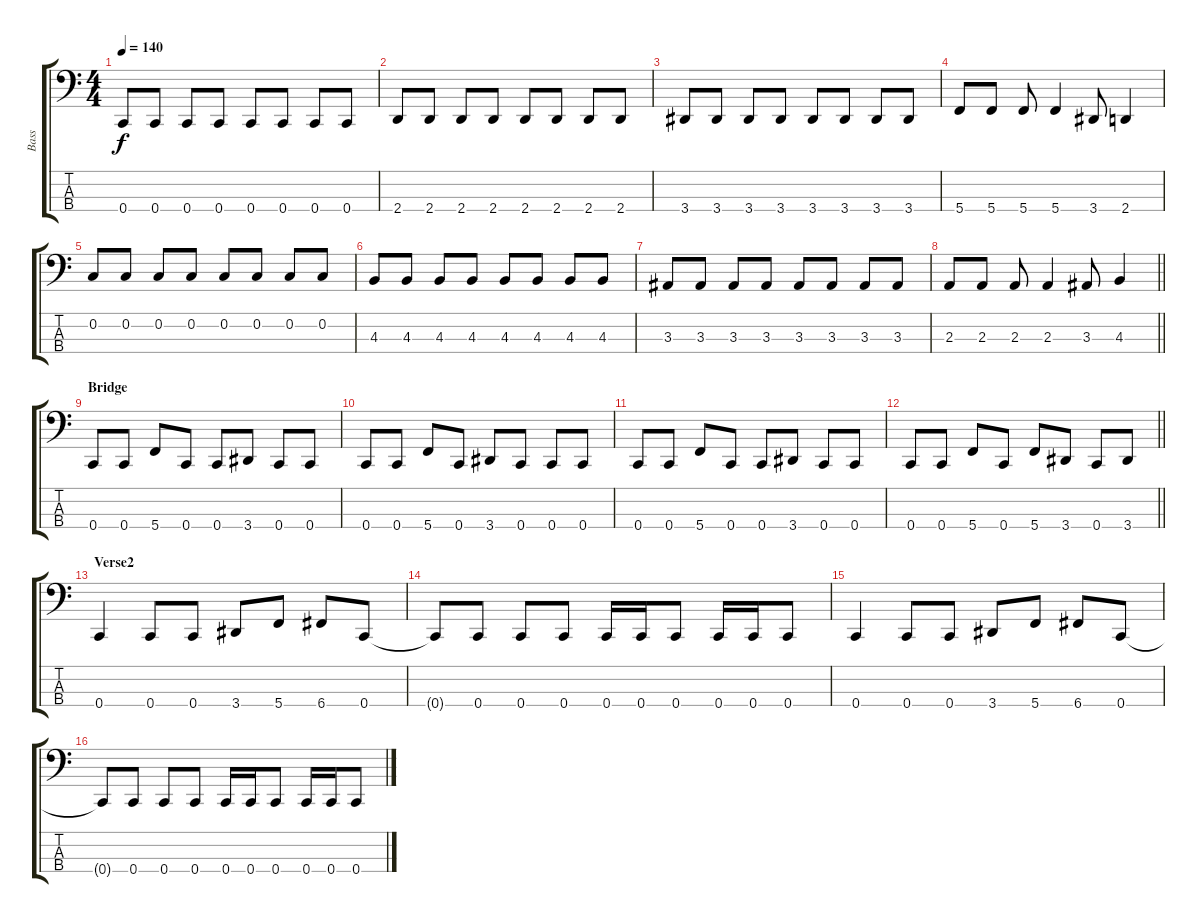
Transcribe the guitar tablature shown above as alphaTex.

\track ("Bass" "Bass") {instrument electricbasspick}
\staff {score tabs}
\tuning (F2 C2 G1 C1) {hide}
\ts (4 4)
\tempo 140
\clef f4
\ks c
0.4.8{dy f} 0.4.8 0.4.8 0.4.8 0.4.8 0.4.8 0.4.8 0.4.8 |
2.4.8 2.4.8 2.4.8 2.4.8 2.4.8 2.4.8 2.4.8 2.4.8 |
3.4.8 3.4.8 3.4.8 3.4.8 3.4.8 3.4.8 3.4.8 3.4.8 |
5.4.8 5.4.8 5.4.8 5.4.4 3.4.8 2.4.4 |
0.2.8 0.2.8 0.2.8 0.2.8 0.2.8 0.2.8 0.2.8 0.2.8 |
4.3.8 4.3.8 4.3.8 4.3.8 4.3.8 4.3.8 4.3.8 4.3.8 |
3.3.8 3.3.8 3.3.8 3.3.8 3.3.8 3.3.8 3.3.8 3.3.8 |
\barLineRight lightlight
2.3.8 2.3.8 2.3.8 2.3.4 3.3.8 4.3.4 |
\section ("" "Bridge")
0.4.8 0.4.8 5.4.8 0.4.8 0.4.8 3.4.8 0.4.8 0.4.8 |
0.4.8 0.4.8 5.4.8 0.4.8 3.4.8 0.4.8 0.4.8 0.4.8 |
0.4.8 0.4.8 5.4.8 0.4.8 0.4.8 3.4.8 0.4.8 0.4.8 |
\barLineRight lightlight
0.4.8 0.4.8 5.4.8 0.4.8 5.4.8 3.4.8 0.4.8 3.4.8 |
\section ("" "Verse2")
0.4.4 0.4.8 0.4.8 3.4.8 5.4.8 6.4.8 0.4.8 |
0.4{t}.8 0.4.8 0.4.8 0.4.8 0.4.16 0.4.16 0.4.8 0.4.16 0.4.16 0.4.8 |
0.4.4 0.4.8 0.4.8 3.4.8 5.4.8 6.4.8 0.4.8 |
0.4{t}.8 0.4.8 0.4.8 0.4.8 0.4.16 0.4.16 0.4.8 0.4.16 0.4.16 0.4.8
